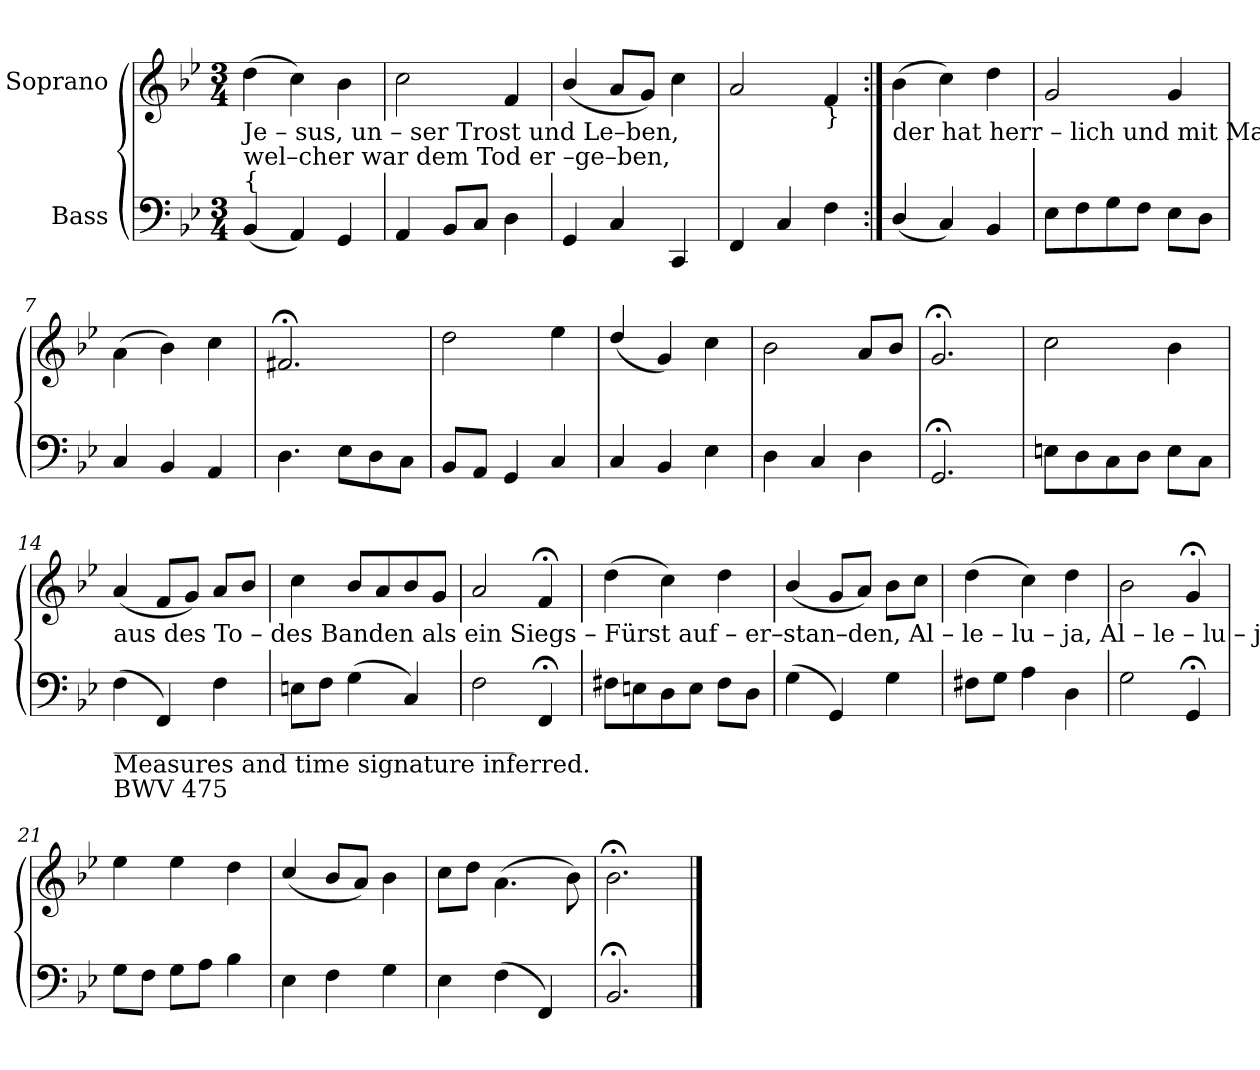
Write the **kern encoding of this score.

**kern	**kern
*part2	*part1
*staff2	*staff1
*I"Bass	*I"Soprano
*clefF4	*clefG2
*k[b-e-]	*k[b-e-]
*M3/4	*M3/4
*MM100	*MM100
=1	=1
!	!LO:TX:b:t=Je – sus,  un – ser Trost und Le–ben,
!	!LO:TX:b:t=wel–cher  war  dem  Tod  er –ge–ben,
!	!LO:TX:b:t={
(<4BB-/	(>4dd\
4AA/)	4cc\)
4GG/	4b-\
=2	=2
4AA/	2cc\
8BB-/L	.
8C/J	.
4D\	4f/
=3	=3
4GG/	(<4b-/
4C/	8a/L
.	8g/J)
4CC/	4cc\
=4	=4
4FF/	2a/
4C/	.
!	!LO:TX:b:t=}
4F\	4f/
=5:|!	=5:|!
!	!LO:TX:b:t=der  hat  herr  –  lich  und  mit  Macht       Sieg   und  Le–ben wie–der bracht&colon;  er         ist
(<4D/	(>4b-\
4C/)	4cc\)
4BB-/	4dd\
=6	=6
8E-\L	2g/
8F\	.
8G\	.
8F\J	.
8E-\L	4g/
8D\J	.
=7	=7
4C/	(>4a\
4BB-/	4b-\)
4AA/	4cc\
=8	=8
4.D\	2.f#X;</
8E-\L	.
8D\	.
8C\J	.
=9	=9
8BB-/L	2dd\
8AA/J	.
4GG/	.
4C/	4ee-\
=10	=10
4C/	(<4dd/
4BB-/	4g/)
4E-\	4cc\
=11	=11
4D\	2b-\
4C/	.
4D\	8a/L
.	8b-/J
=12	=12
2.GG;</	2.g;</
=13	=13
8En\L	2cc\
8D\	.
8C\	.
8D\J	.
8E\L	4b-\
8C\J	.
!!LO:LB:g=z
=14	=14
!	!LO:TX:b:t=aus         des  To  – des          Banden  als           ein     Siegs –  Fürst   auf – er–stan–den, Al – le – lu –  ja,    Al –  le  –  lu   –   ja!
!LO:TX:b:t=_________________________________	!
!LO:TX:b:t=Measures and time signature inferred.	!
!LO:TX:b:t=BWV 475	!
(>4F\	(<4a/
4FF/)	8f/L
.	8g/J)
4F\	8a/L
.	8b-/J
=15	=15
8En\L	4cc\
8F\J	.
(>4G\	8b-/L
.	8a/
4C/)	8b-/
.	8g/J
=16	=16
2F\	2a/
4FF;/	4f;</
=17	=17
8F#X\L	(>4dd\
8En\	.
8D\	4cc\)
8E\J	.
8F#\L	4dd\
8D\J	.
=18	=18
(>4G\	(<4b-/
4GG/)	8g/L
.	8a/J)
4G\	8b-\L
.	8cc\J
=19	=19
8F#X\L	(>4dd\
8G\J	.
4A\	4cc\)
4D\	4dd\
=20	=20
2G\	2b-\
4GG;/	4g;</
=21	=21
8G\L	4ee-\
8F\J	.
8G\L	4ee-\
8A\J	.
4B-\	4dd\
=22	=22
4E-\	(<4cc/
4F\	8b-/L
.	8a/J)
4G\	4b-\
=23	=23
4E-\	8cc\L
.	8dd\J
(>4F\	(>4.a\
4FF/)	.
.	8b-\)
=24	=24
2.BB-;/	2.b-;<\
==	==
*-	*-
